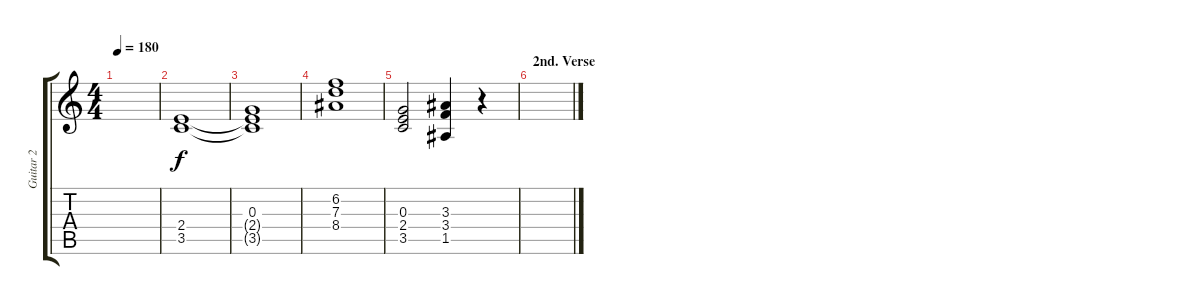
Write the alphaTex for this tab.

\track ("Guitar 2" "Guitar 2") {instrument distortionguitar}
\staff {score tabs}
\tuning (E4 B3 G3 D3 A2 E2) {hide}
\ts (4 4)
\tempo 180
\clef g2
\ks c
|
(2.4 3.5).1 |
(0.3 2.4{t} 3.5{t}).1 |
(6.2 7.3 8.4).1 |
(0.3 2.4 3.5).2 (3.3 3.4 1.5).4 r.4 |
\section ("" "2nd. Verse")
